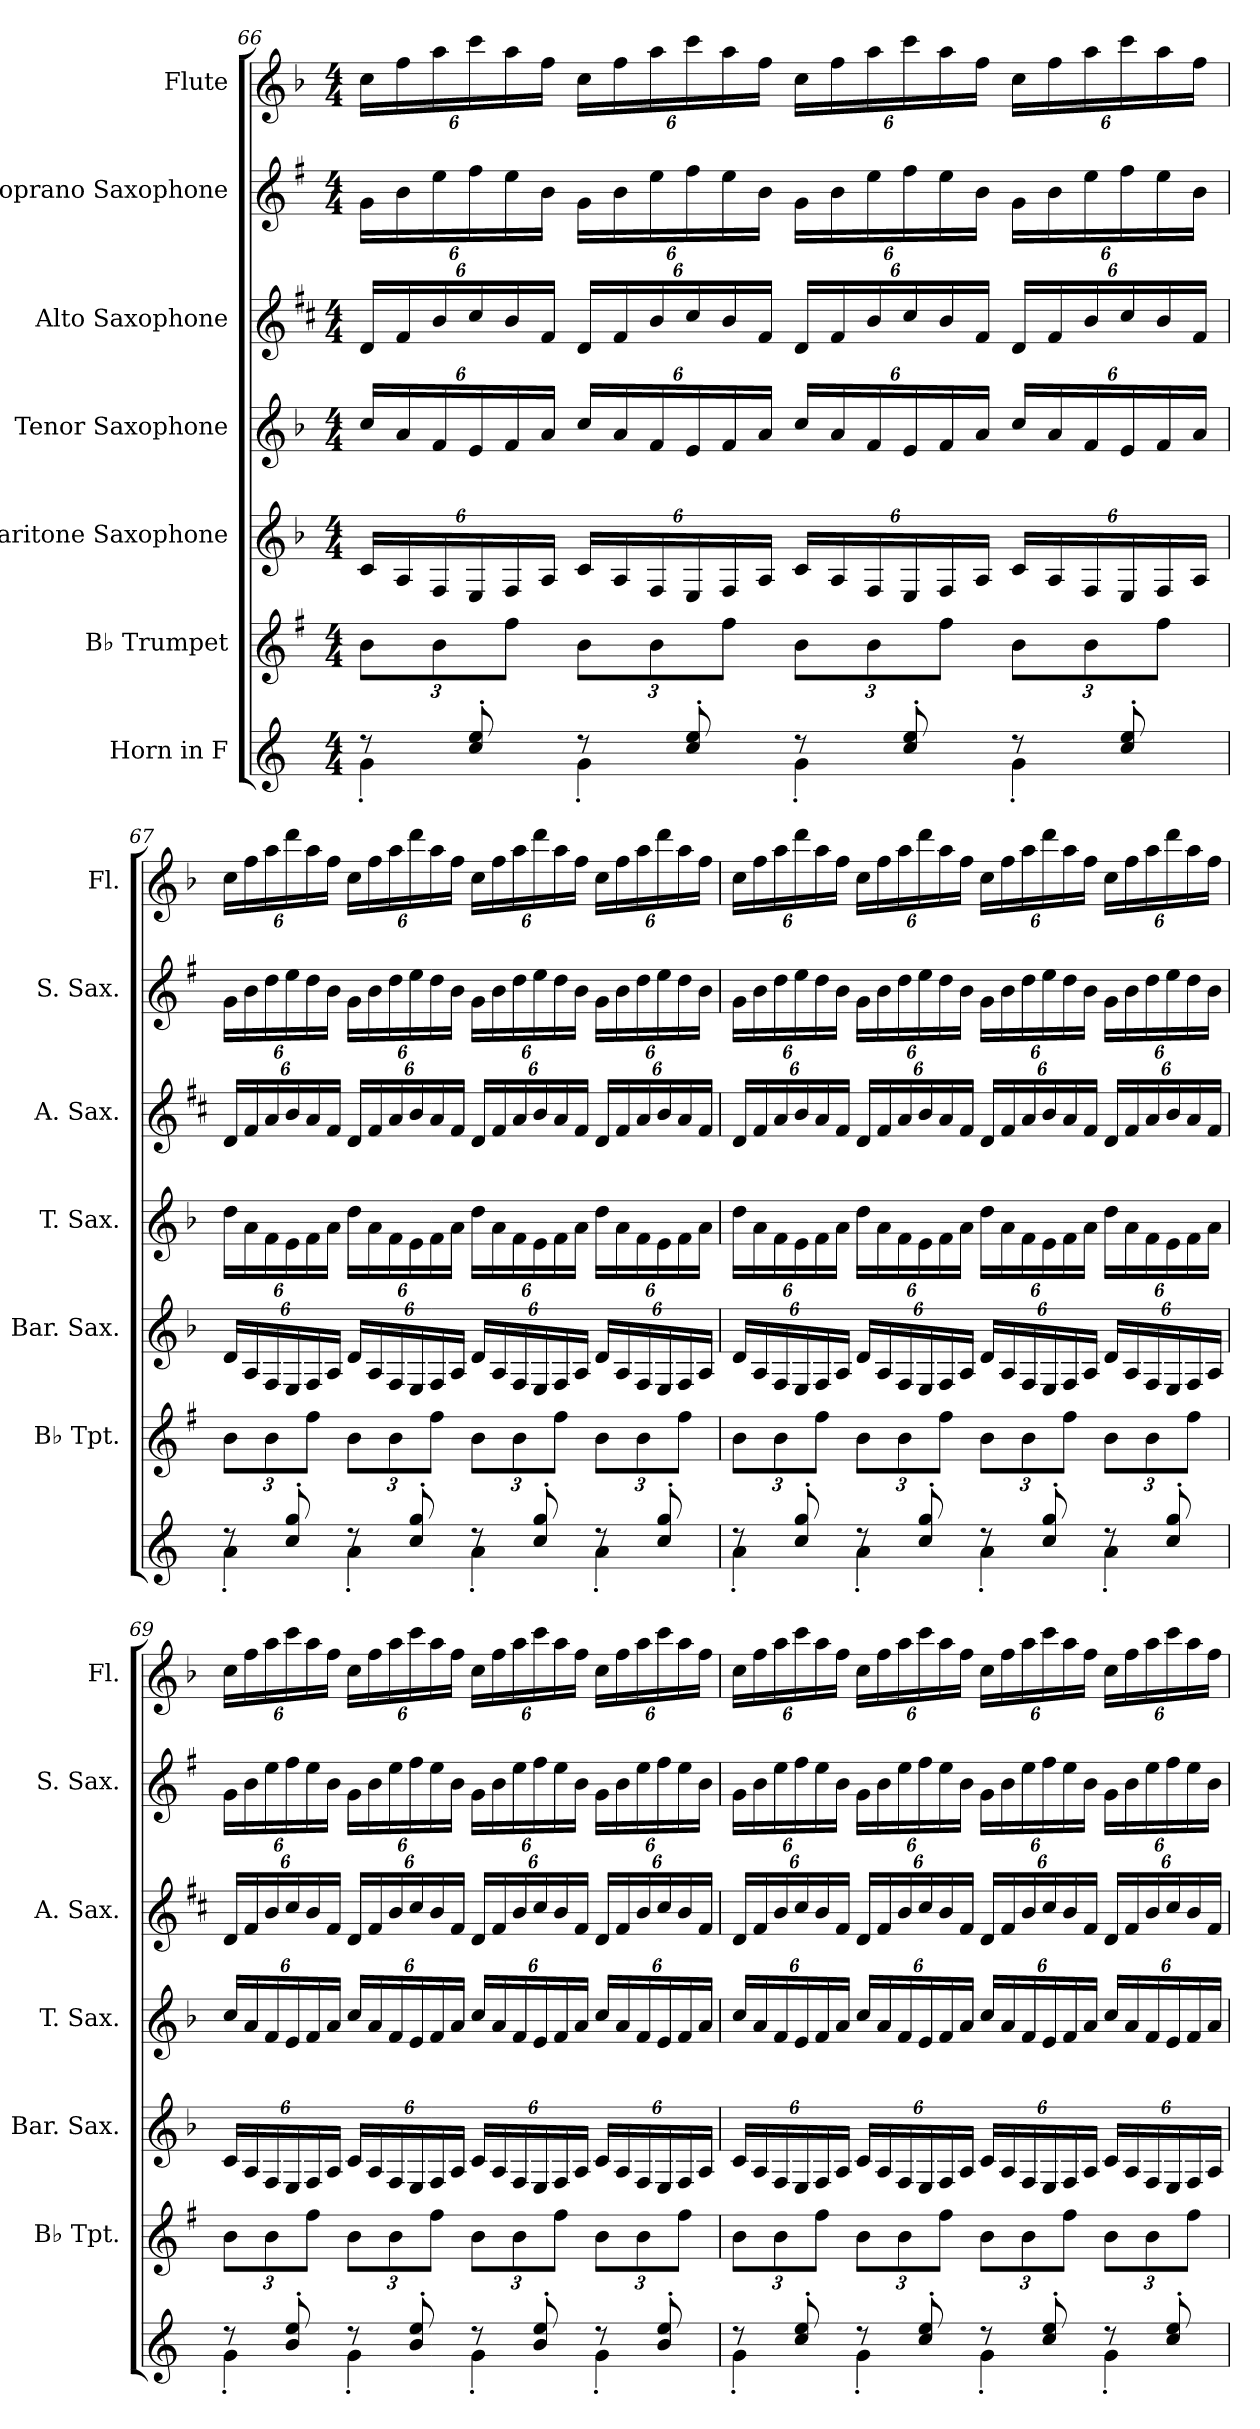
**kern	**kern	**kern	**kern	**kern	**kern	**kern
*part7	*part6	*part5	*part4	*part3	*part2	*part1
*staff7	*staff6	*staff5	*staff4	*staff3	*staff2	*staff1
*I"Horn in F	*I"B♭ Trumpet	*I"Baritone Saxophone	*I"Tenor Saxophone	*I"Alto Saxophone	*I"Soprano Saxophone	*I"Flute
*	*I'B♭ Tpt.	*I'Bar. Sax.	*I'T. Sax.	*I'A. Sax.	*I'S. Sax.	*I'Fl.
!!LO:PB:g=z
*clefG2	*clefG2	*clefG2	*clefG2	*clefG2	*clefG2	*clefG2
*ITrd4c7	*ITrd1c2	*ITrd12c21	*ITrd8c14	*ITrd5c9	*ITrd1c2	*
*k[b-]	*k[b-]	*k[b-]	*k[b-]	*k[b-]	*k[b-]	*k[b-]
*M4/4	*M4/4	*M4/4	*M4/4	*M4/4	*M4/4	*M4/4
=66	=66	=66	=66	=66	=66	=66
*^	*	*	*	*	*	*
*	*	*Xbrackettup	*Xbrackettup	*Xbrackettup	*Xbrackettup	*Xbrackettup	*Xbrackettup
8rdd	4c'\	12a\L	24C/LL	24c/LL	24F/LL	24f\LL	24cc\LL
.	.	.	24AA/	24A/	24A/	24a\	24ff\
.	.	12a\	24FF/	24F/	24d/	24dd\	24aa\
8f/' 8a/'	.	.	24EE/	24E/	24e/	24ee\	24ccc\
.	.	12ee\J	24FF/	24F/	24d/	24dd\	24aa\
.	.	.	24AA/JJ	24A/JJ	24A/JJ	24a\JJ	24ff\JJ
8rdd	4c'\	12a\L	24C/LL	24c/LL	24F/LL	24f\LL	24cc\LL
.	.	.	24AA/	24A/	24A/	24a\	24ff\
.	.	12a\	24FF/	24F/	24d/	24dd\	24aa\
8f/' 8a/'	.	.	24EE/	24E/	24e/	24ee\	24ccc\
.	.	12ee\J	24FF/	24F/	24d/	24dd\	24aa\
.	.	.	24AA/JJ	24A/JJ	24A/JJ	24a\JJ	24ff\JJ
8rdd	4c'\	12a\L	24C/LL	24c/LL	24F/LL	24f\LL	24cc\LL
.	.	.	24AA/	24A/	24A/	24a\	24ff\
.	.	12a\	24FF/	24F/	24d/	24dd\	24aa\
8f/' 8a/'	.	.	24EE/	24E/	24e/	24ee\	24ccc\
.	.	12ee\J	24FF/	24F/	24d/	24dd\	24aa\
.	.	.	24AA/JJ	24A/JJ	24A/JJ	24a\JJ	24ff\JJ
8rdd	4c'\	12a\L	24C/LL	24c/LL	24F/LL	24f\LL	24cc\LL
.	.	.	24AA/	24A/	24A/	24a\	24ff\
.	.	12a\	24FF/	24F/	24d/	24dd\	24aa\
8f/' 8a/'	.	.	24EE/	24E/	24e/	24ee\	24ccc\
.	.	12ee\J	24FF/	24F/	24d/	24dd\	24aa\
.	.	.	24AA/JJ	24A/JJ	24A/JJ	24a\JJ	24ff\JJ
!!LO:PB:g=z
=67	=67	=67	=67	=67	=67	=67	=67
8rdd	4d'\	12a\L	24D/LL	24d\LL	24F/LL	24f\LL	24cc\LL
.	.	.	24AA/	24A\	24A/	24a\	24ff\
.	.	12a\	24FF/	24F\	24c/	24cc\	24aa\
8f/' 8cc/'	.	.	24EE/	24E\	24d/	24dd\	24ddd\
.	.	12ee\J	24FF/	24F\	24c/	24cc\	24aa\
.	.	.	24AA/JJ	24A\JJ	24A/JJ	24a\JJ	24ff\JJ
8rdd	4d'\	12a\L	24D/LL	24d\LL	24F/LL	24f\LL	24cc\LL
.	.	.	24AA/	24A\	24A/	24a\	24ff\
.	.	12a\	24FF/	24F\	24c/	24cc\	24aa\
8f/' 8cc/'	.	.	24EE/	24E\	24d/	24dd\	24ddd\
.	.	12ee\J	24FF/	24F\	24c/	24cc\	24aa\
.	.	.	24AA/JJ	24A\JJ	24A/JJ	24a\JJ	24ff\JJ
8rdd	4d'\	12a\L	24D/LL	24d\LL	24F/LL	24f\LL	24cc\LL
.	.	.	24AA/	24A\	24A/	24a\	24ff\
.	.	12a\	24FF/	24F\	24c/	24cc\	24aa\
8f/' 8cc/'	.	.	24EE/	24E\	24d/	24dd\	24ddd\
.	.	12ee\J	24FF/	24F\	24c/	24cc\	24aa\
.	.	.	24AA/JJ	24A\JJ	24A/JJ	24a\JJ	24ff\JJ
8rdd	4d'\	12a\L	24D/LL	24d\LL	24F/LL	24f\LL	24cc\LL
.	.	.	24AA/	24A\	24A/	24a\	24ff\
.	.	12a\	24FF/	24F\	24c/	24cc\	24aa\
8f/' 8cc/'	.	.	24EE/	24E\	24d/	24dd\	24ddd\
.	.	12ee\J	24FF/	24F\	24c/	24cc\	24aa\
.	.	.	24AA/JJ	24A\JJ	24A/JJ	24a\JJ	24ff\JJ
!!LO:PB:g=z
=68	=68	=68	=68	=68	=68	=68	=68
8rdd	4d'\	12a\L	24D/LL	24d\LL	24F/LL	24f\LL	24cc\LL
.	.	.	24AA/	24A\	24A/	24a\	24ff\
.	.	12a\	24FF/	24F\	24c/	24cc\	24aa\
8f/' 8cc/'	.	.	24EE/	24E\	24d/	24dd\	24ddd\
.	.	12ee\J	24FF/	24F\	24c/	24cc\	24aa\
.	.	.	24AA/JJ	24A\JJ	24A/JJ	24a\JJ	24ff\JJ
8rdd	4d'\	12a\L	24D/LL	24d\LL	24F/LL	24f\LL	24cc\LL
.	.	.	24AA/	24A\	24A/	24a\	24ff\
.	.	12a\	24FF/	24F\	24c/	24cc\	24aa\
8f/' 8cc/'	.	.	24EE/	24E\	24d/	24dd\	24ddd\
.	.	12ee\J	24FF/	24F\	24c/	24cc\	24aa\
.	.	.	24AA/JJ	24A\JJ	24A/JJ	24a\JJ	24ff\JJ
8rdd	4d'\	12a\L	24D/LL	24d\LL	24F/LL	24f\LL	24cc\LL
.	.	.	24AA/	24A\	24A/	24a\	24ff\
.	.	12a\	24FF/	24F\	24c/	24cc\	24aa\
8f/' 8cc/'	.	.	24EE/	24E\	24d/	24dd\	24ddd\
.	.	12ee\J	24FF/	24F\	24c/	24cc\	24aa\
.	.	.	24AA/JJ	24A\JJ	24A/JJ	24a\JJ	24ff\JJ
8rdd	4d'\	12a\L	24D/LL	24d\LL	24F/LL	24f\LL	24cc\LL
.	.	.	24AA/	24A\	24A/	24a\	24ff\
.	.	12a\	24FF/	24F\	24c/	24cc\	24aa\
8f/' 8cc/'	.	.	24EE/	24E\	24d/	24dd\	24ddd\
.	.	12ee\J	24FF/	24F\	24c/	24cc\	24aa\
.	.	.	24AA/JJ	24A\JJ	24A/JJ	24a\JJ	24ff\JJ
!!LO:PB:g=z
=69	=69	=69	=69	=69	=69	=69	=69
8rdd	4c'\	12a\L	24C/LL	24c/LL	24F/LL	24f\LL	24cc\LL
.	.	.	24AA/	24A/	24A/	24a\	24ff\
.	.	12a\	24FF/	24F/	24d/	24dd\	24aa\
8e/' 8a/'	.	.	24EE/	24E/	24e/	24ee\	24ccc\
.	.	12ee\J	24FF/	24F/	24d/	24dd\	24aa\
.	.	.	24AA/JJ	24A/JJ	24A/JJ	24a\JJ	24ff\JJ
8rdd	4c'\	12a\L	24C/LL	24c/LL	24F/LL	24f\LL	24cc\LL
.	.	.	24AA/	24A/	24A/	24a\	24ff\
.	.	12a\	24FF/	24F/	24d/	24dd\	24aa\
8e/' 8a/'	.	.	24EE/	24E/	24e/	24ee\	24ccc\
.	.	12ee\J	24FF/	24F/	24d/	24dd\	24aa\
.	.	.	24AA/JJ	24A/JJ	24A/JJ	24a\JJ	24ff\JJ
8rdd	4c'\	12a\L	24C/LL	24c/LL	24F/LL	24f\LL	24cc\LL
.	.	.	24AA/	24A/	24A/	24a\	24ff\
.	.	12a\	24FF/	24F/	24d/	24dd\	24aa\
8e/' 8a/'	.	.	24EE/	24E/	24e/	24ee\	24ccc\
.	.	12ee\J	24FF/	24F/	24d/	24dd\	24aa\
.	.	.	24AA/JJ	24A/JJ	24A/JJ	24a\JJ	24ff\JJ
8rdd	4c'\	12a\L	24C/LL	24c/LL	24F/LL	24f\LL	24cc\LL
.	.	.	24AA/	24A/	24A/	24a\	24ff\
.	.	12a\	24FF/	24F/	24d/	24dd\	24aa\
8e/' 8a/'	.	.	24EE/	24E/	24e/	24ee\	24ccc\
.	.	12ee\J	24FF/	24F/	24d/	24dd\	24aa\
.	.	.	24AA/JJ	24A/JJ	24A/JJ	24a\JJ	24ff\JJ
!!LO:PB:g=z
=70	=70	=70	=70	=70	=70	=70	=70
8rdd	4c'\	12a\L	24C/LL	24c/LL	24F/LL	24f\LL	24cc\LL
.	.	.	24AA/	24A/	24A/	24a\	24ff\
.	.	12a\	24FF/	24F/	24d/	24dd\	24aa\
8f/' 8a/'	.	.	24EE/	24E/	24e/	24ee\	24ccc\
.	.	12ee\J	24FF/	24F/	24d/	24dd\	24aa\
.	.	.	24AA/JJ	24A/JJ	24A/JJ	24a\JJ	24ff\JJ
8rdd	4c'\	12a\L	24C/LL	24c/LL	24F/LL	24f\LL	24cc\LL
.	.	.	24AA/	24A/	24A/	24a\	24ff\
.	.	12a\	24FF/	24F/	24d/	24dd\	24aa\
8f/' 8a/'	.	.	24EE/	24E/	24e/	24ee\	24ccc\
.	.	12ee\J	24FF/	24F/	24d/	24dd\	24aa\
.	.	.	24AA/JJ	24A/JJ	24A/JJ	24a\JJ	24ff\JJ
8rdd	4c'\	12a\L	24C/LL	24c/LL	24F/LL	24f\LL	24cc\LL
.	.	.	24AA/	24A/	24A/	24a\	24ff\
.	.	12a\	24FF/	24F/	24d/	24dd\	24aa\
8f/' 8a/'	.	.	24EE/	24E/	24e/	24ee\	24ccc\
.	.	12ee\J	24FF/	24F/	24d/	24dd\	24aa\
.	.	.	24AA/JJ	24A/JJ	24A/JJ	24a\JJ	24ff\JJ
8rdd	4c'\	12a\L	24C/LL	24c/LL	24F/LL	24f\LL	24cc\LL
.	.	.	24AA/	24A/	24A/	24a\	24ff\
.	.	12a\	24FF/	24F/	24d/	24dd\	24aa\
8f/' 8a/'	.	.	24EE/	24E/	24e/	24ee\	24ccc\
.	.	12ee\J	24FF/	24F/	24d/	24dd\	24aa\
.	.	.	24AA/JJ	24A/JJ	24A/JJ	24a\JJ	24ff\JJ
*v	*v	*	*	*	*	*	*
=	=	=	=	=	=	=
*-	*-	*-	*-	*-	*-	*-
